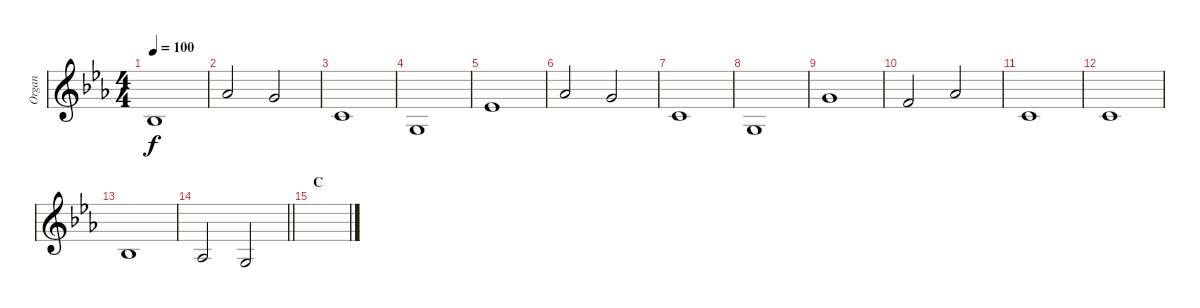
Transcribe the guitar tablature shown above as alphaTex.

\track ("Organ" "Organ") {instrument drawbarorgan}
\staff {score}
\tuning (D4 A3 F3 C3 G2 C2) {hide}
\ts (4 4)
\tempo 100
\clef g2
\ks eb
1.2.1{dy f} |
6.1.2 5.1.2 |
3.2.1 |
2.3.1 |
1.1.1 |
6.1.2 5.1.2 |
3.2.1 |
2.3.1 |
5.1.1 |
3.1.2 6.1.2 |
3.2.1 |
3.2.1 |
1.2.1 |
\barLineRight lightlight
3.3.2 2.3.2 |
\section ("" "C")
